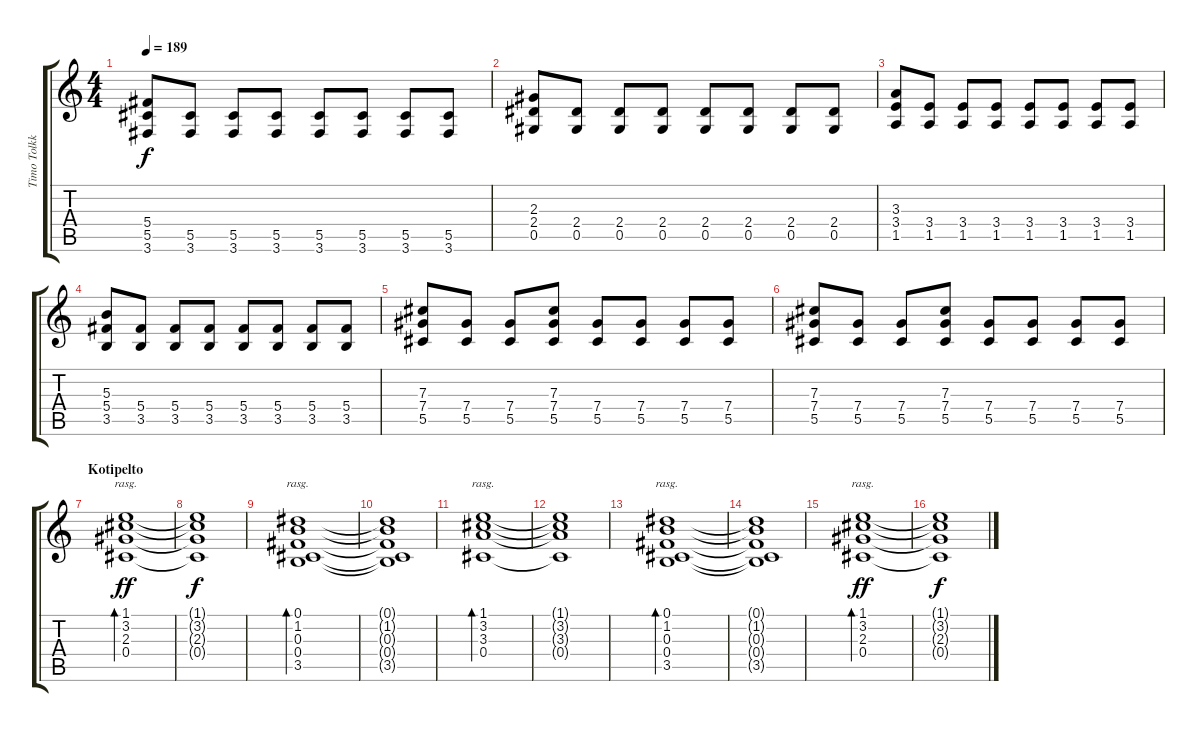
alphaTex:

\track ("Timo Tolkki" "Timo Tolkk") {instrument distortionguitar}
\staff {score tabs}
\tuning (Eb4 Bb3 Gb3 Db3 Ab2 Eb2) {hide}
\ts (4 4)
\tempo 189
\clef g2
\ks c
(5.4 5.5 3.6).8{dy f} (5.5 3.6).8 (5.5 3.6).8 (5.5 3.6).8 (5.5 3.6).8 (5.5 3.6).8 (5.5 3.6).8 (5.5 3.6).8 |
(2.3 2.4 0.5).8 (2.4 0.5).8 (2.4 0.5).8 (2.4 0.5).8 (2.4 0.5).8 (2.4 0.5).8 (2.4 0.5).8 (2.4 0.5).8 |
(3.3 3.4 1.5).8 (3.4 1.5).8 (3.4 1.5).8 (3.4 1.5).8 (3.4 1.5).8 (3.4 1.5).8 (3.4 1.5).8 (3.4 1.5).8 |
(5.3 5.4 3.5).8 (5.4 3.5).8 (5.4 3.5).8 (5.4 3.5).8 (5.4 3.5).8 (5.4 3.5).8 (5.4 3.5).8 (5.4 3.5).8 |
(7.3 7.4 5.5).8 (7.4 5.5).8 (7.4 5.5).8 (7.3 7.4 5.5).8 (7.4 5.5).8 (7.4 5.5).8 (7.4 5.5).8 (7.4 5.5).8 |
(7.3 7.4 5.5).8 (7.4 5.5).8 (7.4 5.5).8 (7.3 7.4 5.5).8 (7.4 5.5).8 (7.4 5.5).8 (7.4 5.5).8 (7.4 5.5).8 |
\section ("" "Kotipelto")
(1.1 3.2 2.3 0.4).1{bd 480 rasg ii dy ff instrument electricguitarclean} |
(1.1{t} 3.2{t} 2.3{t} 0.4{t}).1{dy f} |
(0.1 1.2 0.3 0.4 3.5).1{bd 480 rasg ii} |
(0.1{t} 1.2{t} 0.3{t} 0.4{t} 3.5{t}).1 |
(1.1 3.2 3.3 0.4).1{bd 480 rasg ii} |
(1.1{t} 3.2{t} 3.3{t} 0.4{t}).1 |
(0.1 1.2 0.3 0.4 3.5).1{bd 480 rasg ii} |
(0.1{t} 1.2{t} 0.3{t} 0.4{t} 3.5{t}).1 |
(1.1 3.2 2.3 0.4).1{bd 480 rasg ii dy ff instrument electricguitarclean} |
(1.1{t} 3.2{t} 2.3{t} 0.4{t}).1{dy f}
